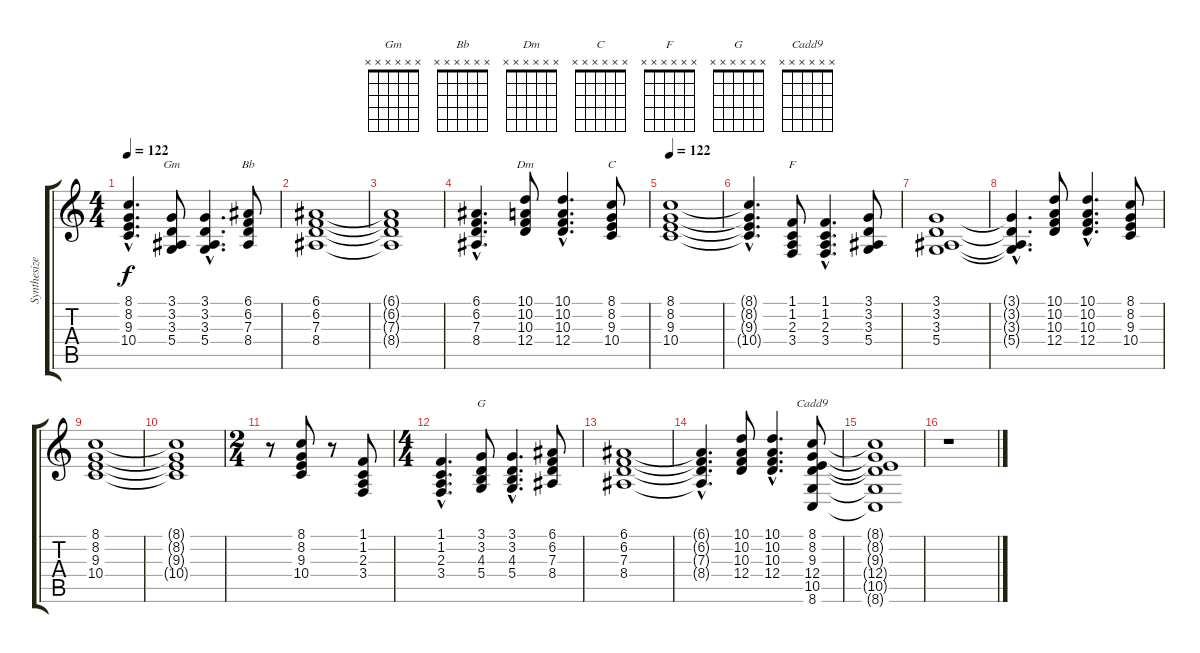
\track ("Synthesizer 1" "Synthesize") {instrument synthstrings2}
\staff {score tabs}
\tuning (E4 B3 G3 D3 A2 E2) {hide}
\chord ("Gm" x x x x x x) {firstfret 0}
\chord ("Bb" x x x x x x) {firstfret 0}
\chord ("Dm" x x x x x x) {firstfret 0}
\chord ("C" x x x x x x) {firstfret 0}
\chord ("F" x x x x x x) {firstfret 0}
\chord ("G" x x x x x x) {firstfret 0}
\chord ("Cadd9" x x x x x x) {firstfret 0}
\ts (4 4)
\tempo 122
\clef g2
\ks c
(8.1{hac t} 8.2{hac t} 9.3{hac t} 10.4{hac t}).4{d dy f} (3.1 3.2 3.3 5.4).8{ch "Gm"} (3.1{hac} 3.2{hac} 3.3{hac} 5.4{hac}).4{d} (6.1 6.2 7.3 8.4).8{ch "Bb"} |
(6.1 6.2 7.3 8.4).1 |
(6.1{t} 6.2{t} 7.3{t} 8.4{t}).1 |
(6.1{hac} 6.2{hac} 7.3{hac} 8.4{hac}).4{d} (10.1 10.2 10.3 12.4).8{ch "Dm"} (10.1{hac} 10.2{hac} 10.3{hac} 12.4{hac}).4{d} (8.1 8.2 9.3 10.4).8{ch "C"} |
\tempo 122
(8.1 8.2 9.3 10.4).1 |
(8.1{hac t} 8.2{hac t} 9.3{hac t} 10.4{hac t}).4{d} (1.1 1.2 2.3 3.4).8{ch "F"} (1.1{hac} 1.2{hac} 2.3{hac} 3.4{hac}).4{d} (3.1 3.2 3.3 5.4).8 |
(3.1 3.2 3.3 5.4).1 |
(3.1{hac t} 3.2{hac t} 3.3{hac t} 5.4{hac t}).4{d} (10.1 10.2 10.3 12.4).8 (10.1{hac} 10.2{hac} 10.3{hac} 12.4{hac}).4{d} (8.1 8.2 9.3 10.4).8 |
(8.1 8.2 9.3 10.4).1 |
(8.1{t} 8.2{t} 9.3{t} 10.4{t}).1 |
\ts (2 4)
r.8 (8.1 8.2 9.3 10.4).8 r.8 (1.1 1.2 2.3 3.4).8 |
\ts (4 4)
(1.1{hac} 1.2{hac} 2.3{hac} 3.4{hac}).4{d} (3.1 3.2 4.3 5.4).8{ch "G"} (3.1{hac} 3.2{hac} 4.3{hac} 5.4{hac}).4{d} (6.1 6.2 7.3 8.4).8 |
(6.1 6.2 7.3 8.4).1 |
(6.1{hac t} 6.2{hac t} 7.3{hac t} 8.4{hac t}).4{d} (10.1 10.2 10.3 12.4).8 (10.1{hac} 10.2{hac} 10.3{hac} 12.4{hac}).4{d} (8.1 8.2 9.3 12.4 10.5 8.6).8{ch "Cadd9"} |
(8.1{t} 8.2{t} 9.3{t} 12.4{t} 10.5{t} 8.6{t}).1 |
r.1
